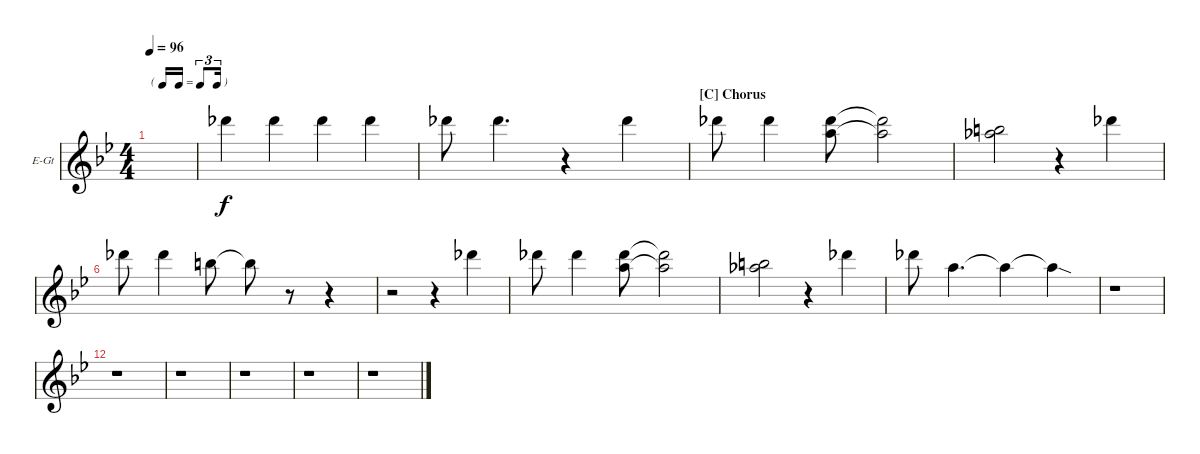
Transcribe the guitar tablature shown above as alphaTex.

\bracketExtendMode nobrackets
\firstSystemTrackNameOrientation horizontal
\otherSystemsTrackNameOrientation horizontal
\defaultBarNumberDisplay FirstOfSystem
\track ("Backing Vocals" "E-Gt") {instrument distortionguitar}
\staff {score}
\tuning (Eb4 Bb3 Gb3 Db3 Ab2 Eb2)
\ts (4 4)
\tf triplet16th
\tempo 96
\clef g2
\ks bb
|
24.4.4 24.4.4 15.2.4 15.2.4 |
19.3.8 19.3.4{d} r.4 19.3.4 |
\section ("C" "Chorus")
19.3.8 15.2.4 (15.2 15.3).8 (15.3{t} 15.2{t}).2 |
(19.4 17.3).2 r.4 15.2.4 |
15.2.8 15.2.4 13.2.8 13.2{t}.8 r.8 r.4 |
r.2 r.4 15.2.4 |
19.3.8 15.2.4 (15.2 15.3).8 (15.3{t} 15.2{t}).2 |
(19.4 17.3).2 r.4 15.2.4 |
15.2.8 15.3.4{d} 15.3{t}.4 15.3{sod t}.4 |
r.1 |
r.1 |
r.1 |
r.1 |
r.1 |
r.1
